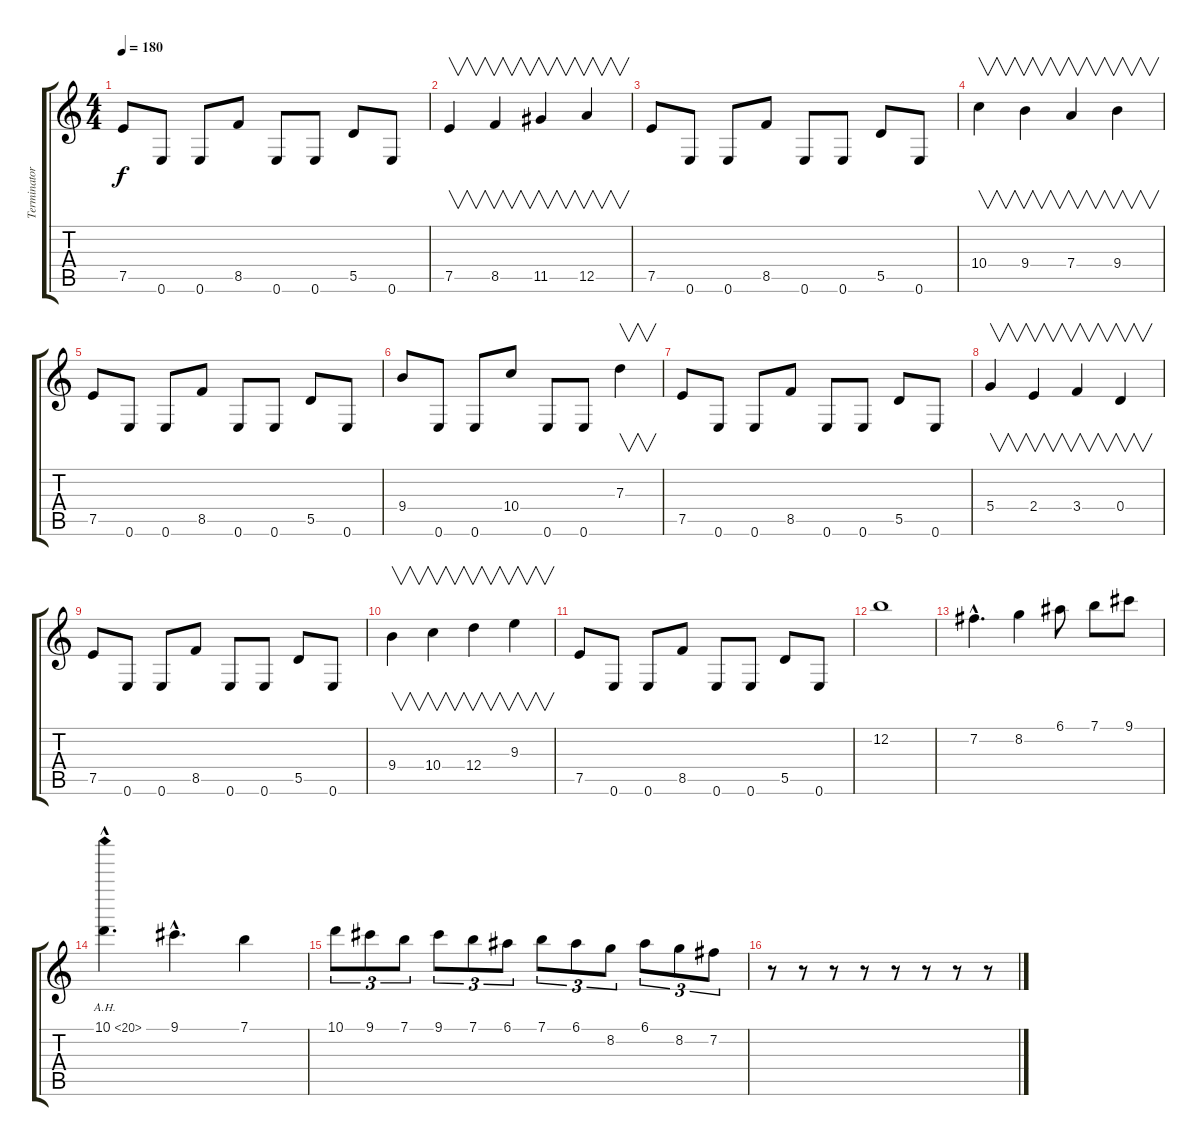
\track ("Terminator" "Terminator") {instrument distortionguitar}
\staff {score tabs}
\tuning (E4 B3 G3 D3 A2 E2) {hide}
\ts (4 4)
\tempo 180
\clef g2
\ks c
7.5.8{dy f} 0.6.8 0.6.8 8.5.8 0.6.8 0.6.8 5.5.8 0.6.8 |
7.5.4{v} 8.5.4{v} 11.5.4{v} 12.5.4{v} |
7.5.8 0.6.8 0.6.8 8.5.8 0.6.8 0.6.8 5.5.8 0.6.8 |
10.4.4{v} 9.4.4{v} 7.4.4{v} 9.4.4{v} |
7.5.8 0.6.8 0.6.8 8.5.8 0.6.8 0.6.8 5.5.8 0.6.8 |
9.4.8 0.6.8 0.6.8 10.4.8 0.6.8 0.6.8 7.3.4{v} |
7.5.8 0.6.8 0.6.8 8.5.8 0.6.8 0.6.8 5.5.8 0.6.8 |
5.4.4{v} 2.4.4{v} 3.4.4{v} 0.4.4{v} |
7.5.8 0.6.8 0.6.8 8.5.8 0.6.8 0.6.8 5.5.8 0.6.8 |
9.4.4{v} 10.4.4{v} 12.4.4{v} 9.3.4{v} |
7.5.8 0.6.8 0.6.8 8.5.8 0.6.8 0.6.8 5.5.8 0.6.8 |
12.2.1 |
7.2{hac}.4{d} 8.2.4 6.1.8 7.1.8 9.1.8 |
10.1{ah 10 hac}.4{d} 9.1{hac}.4{d} 7.1.4 |
10.1.8{tu (3 2)} 9.1.8{tu (3 2)} 7.1.8{tu (3 2)} 9.1.8{tu (3 2)} 7.1.8{tu (3 2)} 6.1.8{tu (3 2)} 7.1.8{tu (3 2)} 6.1.8{tu (3 2)} 8.2.8{tu (3 2)} 6.1.8{tu (3 2)} 8.2.8{tu (3 2)} 7.2.8{tu (3 2)} |
r.8 r.8 r.8 r.8 r.8 r.8 r.8 r.8
